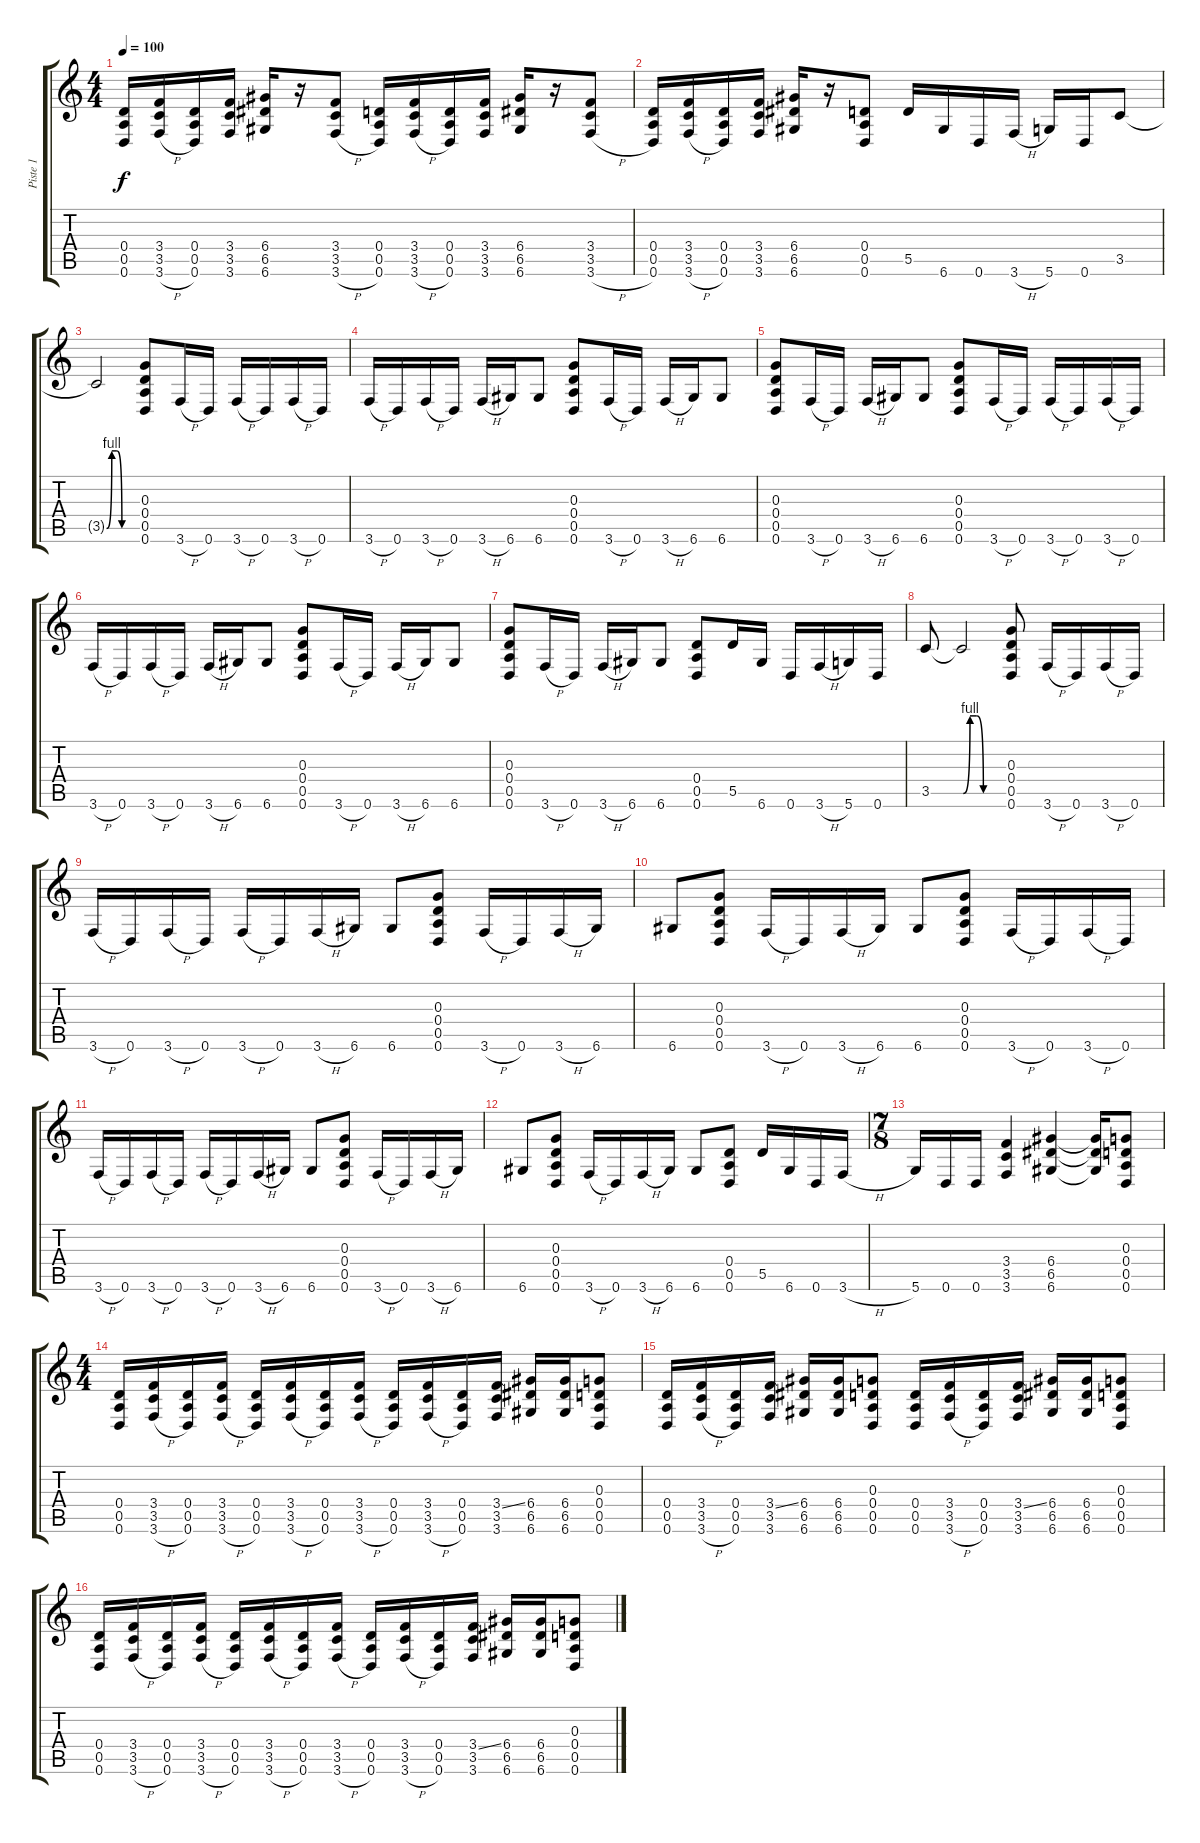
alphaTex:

\track ("Piste 1" "Piste 1") {instrument overdrivenguitar}
\staff {score tabs}
\tuning (E4 B3 G3 D3 A2 D2) {hide}
\ts (4 4)
\tempo 100
\clef g2
\ks c
(0.4 0.5 0.6).16{dy f} (3.4 3.5 3.6{h}).16 (0.4 0.5 0.6).16 (3.4 3.5 3.6).16 (6.4 6.5 6.6).16 r.16 (3.4 3.5 3.6{h}).8 (0.4 0.5 0.6).16 (3.4 3.5 3.6{h}).16 (0.4 0.5 0.6).16 (3.4 3.5 3.6).16 (6.4 6.5 6.6).16 r.16 (3.4 3.5 3.6{h}).8 |
(0.4 0.5 0.6).16 (3.4 3.5 3.6{h}).16 (0.4 0.5 0.6).16 (3.4 3.5 3.6).16 (6.4 6.5 6.6).16 r.16 (0.4 0.5 0.6).8 5.5.16 6.6.16 0.6.16 3.6{h}.16 5.6.16 0.6.16 3.5.8 |
3.5{be (custom 0 0 10 4 20 4 30 0 60 0) t}.2 (0.3 0.4 0.5 0.6).8 3.6{h}.16 0.6.16 3.6{h}.16 0.6.16 3.6{h}.16 0.6.16 |
3.6{h}.16 0.6.16 3.6{h}.16 0.6.16 3.6{h}.16 6.6.16 6.6.8 (0.3 0.4 0.5 0.6).8 3.6{h}.16 0.6.16 3.6{h}.16 6.6.16 6.6.8 |
(0.3 0.4 0.5 0.6).8 3.6{h}.16 0.6.16 3.6{h}.16 6.6.16 6.6.8 (0.3 0.4 0.5 0.6).8 3.6{h}.16 0.6.16 3.6{h}.16 0.6.16 3.6{h}.16 0.6.16 |
3.6{h}.16 0.6.16 3.6{h}.16 0.6.16 3.6{h}.16 6.6.16 6.6.8 (0.3 0.4 0.5 0.6).8 3.6{h}.16 0.6.16 3.6{h}.16 6.6.16 6.6.8 |
(0.3 0.4 0.5 0.6).8 3.6{h}.16 0.6.16 3.6{h}.16 6.6.16 6.6.8 (0.4 0.5 0.6).8 5.5.16 6.6.16 0.6.16 3.6{h}.16 5.6.16 0.6.16 |
3.5.8 3.5{be (custom 0 0 10 4 20 4 30 0 60 0) t}.2 (0.3 0.4 0.5 0.6).8 3.6{h}.16 0.6.16 3.6{h}.16 0.6.16 |
3.6{h}.16 0.6.16 3.6{h}.16 0.6.16 3.6{h}.16 0.6.16 3.6{h}.16 6.6.16 6.6.8 (0.3 0.4 0.5 0.6).8 3.6{h}.16 0.6.16 3.6{h}.16 6.6.16 |
6.6.8 (0.3 0.4 0.5 0.6).8 3.6{h}.16 0.6.16 3.6{h}.16 6.6.16 6.6.8 (0.3 0.4 0.5 0.6).8 3.6{h}.16 0.6.16 3.6{h}.16 0.6.16 |
3.6{h}.16 0.6.16 3.6{h}.16 0.6.16 3.6{h}.16 0.6.16 3.6{h}.16 6.6.16 6.6.8 (0.3 0.4 0.5 0.6).8 3.6{h}.16 0.6.16 3.6{h}.16 6.6.16 |
6.6.8 (0.3 0.4 0.5 0.6).8 3.6{h}.16 0.6.16 3.6{h}.16 6.6.16 6.6.8 (0.4 0.5 0.6).8 5.5.16 6.6.16 0.6.16 3.6{h}.16 |
\ts (7 8)
5.6.16 0.6.16 0.6.16 (3.4 3.5 3.6).4 (6.4 6.5 6.6).4 (6.4{t} 6.5{t} 6.6{t}).16 (0.3 0.4 0.5 0.6).8 |
\ts (4 4)
(0.4 0.5 0.6).16 (3.4 3.5 3.6{h}).16 (0.4 0.5 0.6).16 (3.4 3.5 3.6{h}).16 (0.4 0.5 0.6).16 (3.4 3.5 3.6{h}).16 (0.4 0.5 0.6).16 (3.4 3.5 3.6{h}).16 (0.4 0.5 0.6).16 (3.4 3.5 3.6{h}).16 (0.4 0.5 0.6).16 (3.4{ss} 3.5 3.6).16 (6.4 6.5 6.6).16 (6.4 6.5 6.6).16 (0.3 0.4 0.5 0.6).8 |
(0.4 0.5 0.6).16 (3.4 3.5 3.6{h}).16 (0.4 0.5 0.6).16 (3.4{ss} 3.5 3.6).16 (6.4 6.5 6.6).16 (6.4 6.5 6.6).16 (0.3 0.4 0.5 0.6).8 (0.4 0.5 0.6).16 (3.4 3.5 3.6{h}).16 (0.4 0.5 0.6).16 (3.4{ss} 3.5 3.6).16 (6.4 6.5 6.6).16 (6.4 6.5 6.6).16 (0.3 0.4 0.5 0.6).8 |
(0.4 0.5 0.6).16 (3.4 3.5 3.6{h}).16 (0.4 0.5 0.6).16 (3.4 3.5 3.6{h}).16 (0.4 0.5 0.6).16 (3.4 3.5 3.6{h}).16 (0.4 0.5 0.6).16 (3.4 3.5 3.6{h}).16 (0.4 0.5 0.6).16 (3.4 3.5 3.6{h}).16 (0.4 0.5 0.6).16 (3.4{ss} 3.5 3.6).16 (6.4 6.5 6.6).16 (6.4 6.5 6.6).16 (0.3 0.4 0.5 0.6).8
